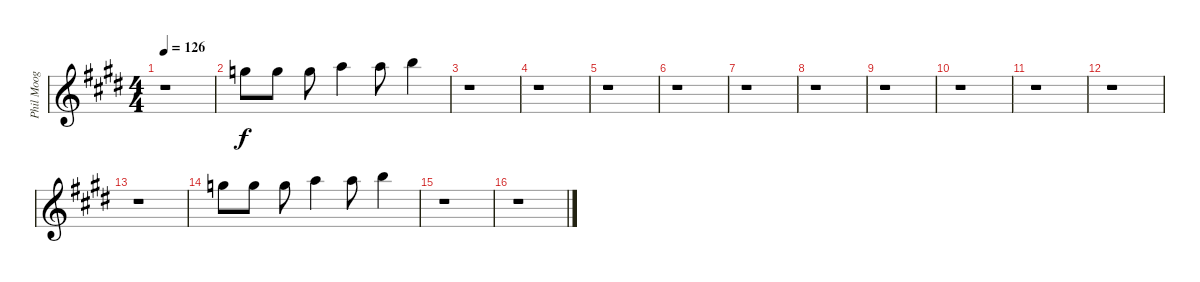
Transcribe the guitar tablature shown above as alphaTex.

\track ("Phil Moog Vocals II" "Phil Moog ") {instrument contrabass}
\staff {score}
\tuning (E4 B3 G3 D3 A2 E2) {hide}
\ts (4 4)
\tempo 126
\clef g2
\ks e
r.1{dy f} |
8.2.8 8.2.8 8.2.8 10.2.4 10.2.8 7.1.4 |
r.1 |
r.1 |
r.1 |
r.1 |
r.1 |
r.1 |
r.1 |
r.1 |
r.1 |
r.1 |
r.1 |
8.2.8 8.2.8 8.2.8 10.2.4 10.2.8 7.1.4 |
r.1 |
r.1
